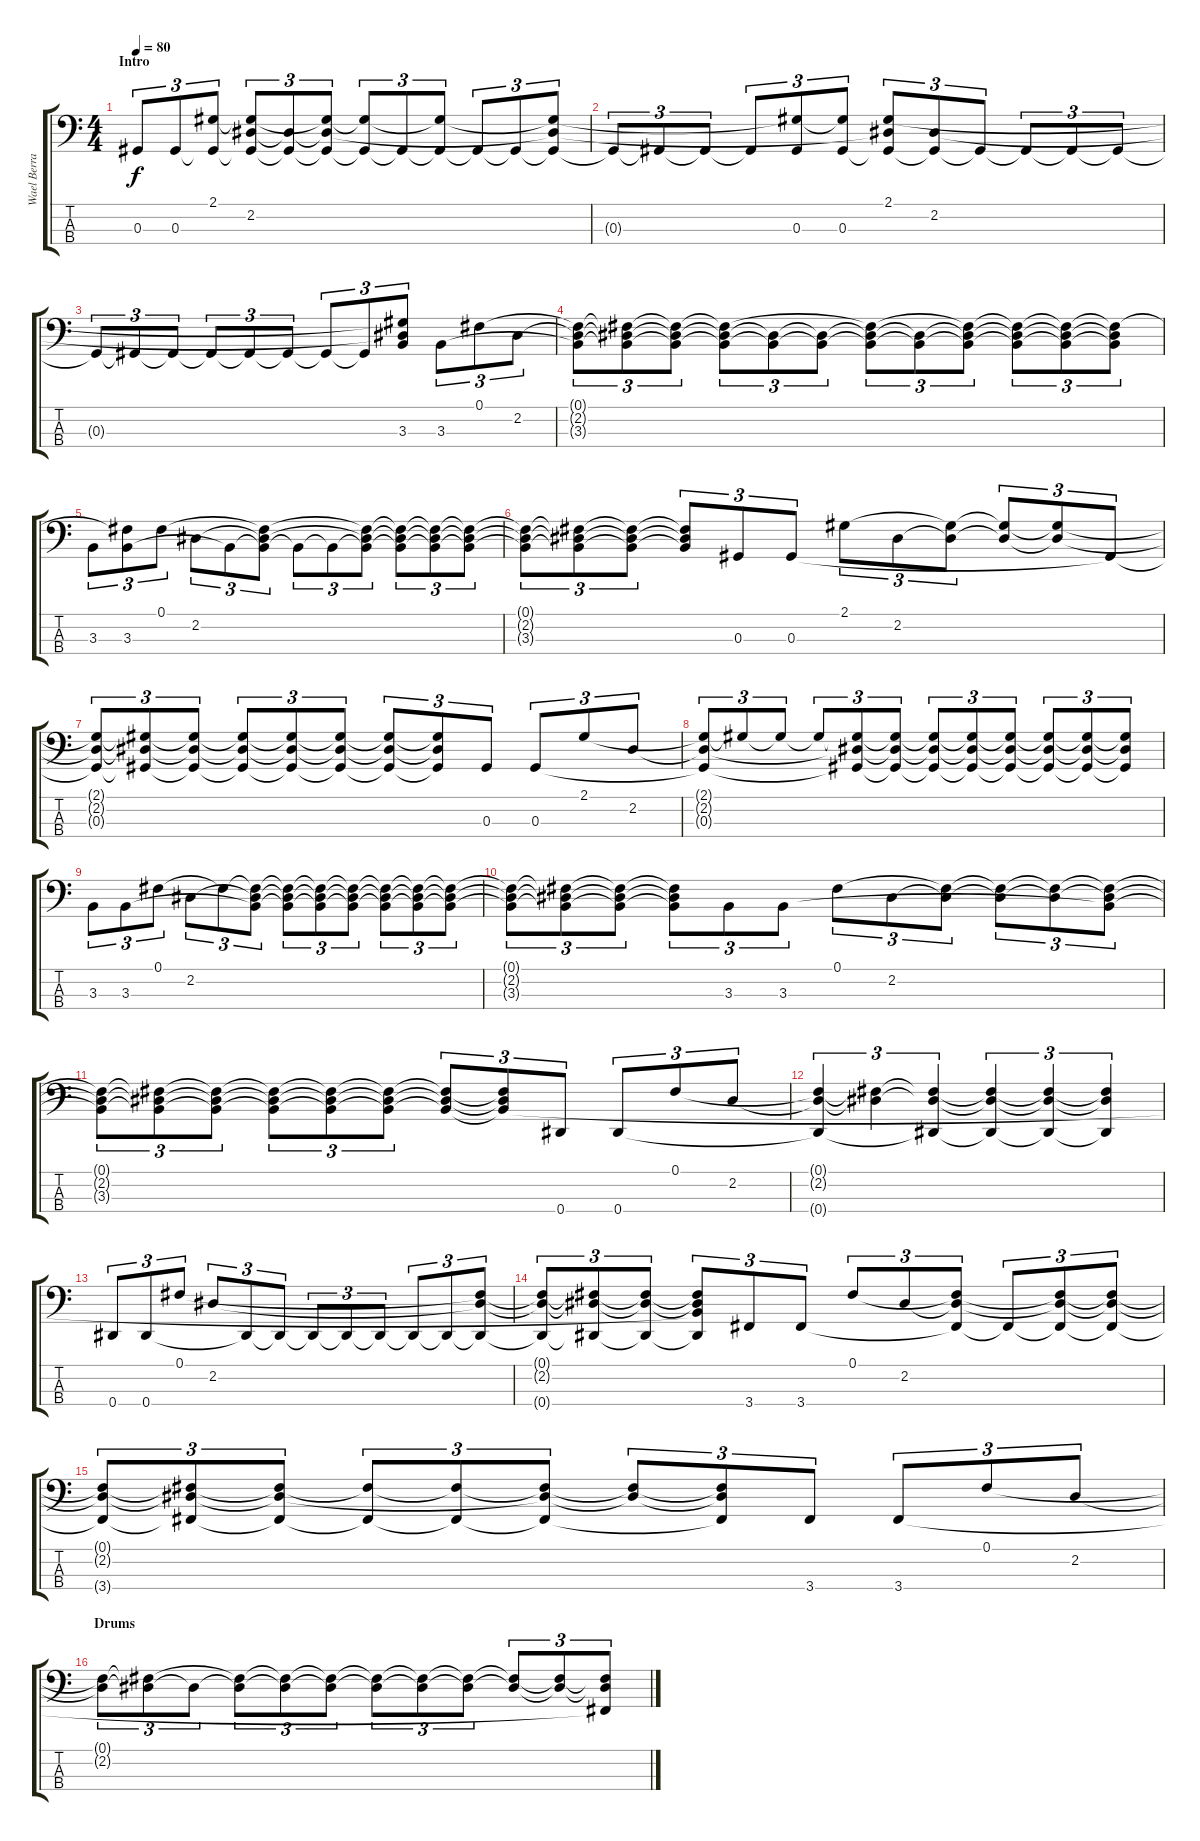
\track ("Wael Berrais" "Wael Berra") {instrument electricbassfinger}
\staff {score tabs}
\tuning (Gb2 Db2 Ab1 Eb1) {hide}
\ts (4 4)
\section ("" "Intro")
\tempo 80
\clef f4
\ks c
0.3.8{tu (3 2) dy f instrument electricbassfinger} 0.3.8{tu (3 2)} (2.1 0.3{t}).8{tu (3 2)} (2.1{t} 2.2 0.3{t}).8{tu (3 2)} (2.2{t} 0.3{t}).8{tu (3 2)} (2.1{t} 2.2{t} 0.3{t}).8{tu (3 2)} (2.1{t} 0.3{t}).8{tu (3 2)} 0.3{t}.8{tu (3 2)} (2.1{t} 0.3{t}).8{tu (3 2)} 0.3{t}.8{tu (3 2)} 0.3{t}.8{tu (3 2)} (2.1{t} 2.2{t} 0.3{t}).8{tu (3 2)} |
0.3{t}.8{tu (3 2)} 0.3{t}.8{tu (3 2)} 0.3{t}.8{tu (3 2)} 0.3{t}.8{tu (3 2)} (2.1{t} 0.3).8{tu (3 2)} (2.1{t} 0.3).8{tu (3 2)} (2.1 2.2{t} 0.3{t}).8{tu (3 2)} (2.2 0.3{t}).8{tu (3 2)} 0.3{t}.8{tu (3 2)} 0.3{t}.8{tu (3 2)} 0.3{t}.8{tu (3 2)} 0.3{t}.8{tu (3 2)} |
0.3{t}.8{tu (3 2)} 0.3{t}.8{tu (3 2)} 0.3{t}.8{tu (3 2)} 0.3{t}.8{tu (3 2)} 0.3{t}.8{tu (3 2)} 0.3{t}.8{tu (3 2)} 0.3{t}.8{tu (3 2)} 0.3{t}.8{tu (3 2)} (2.1{t} 2.2{t} 3.3).8{tu (3 2)} 3.3.8{tu (3 2)} 0.1.8{tu (3 2)} 2.2.8{tu (3 2)} |
(0.1{t} 2.2{t} 3.3{t}).8{tu (3 2)} (0.1{t} 2.2{t} 3.3{t}).8{tu (3 2)} (0.1{t} 2.2{t} 3.3{t}).8{tu (3 2)} (0.1{t} 2.2{t} 3.3{t}).8{tu (3 2)} (2.2{t} 3.3{t}).8{tu (3 2)} (2.2{t} 3.3{t}).8{tu (3 2)} (0.1{t} 2.2{t} 3.3{t}).8{tu (3 2)} (2.2{t} 3.3{t}).8{tu (3 2)} (0.1{t} 2.2{t} 3.3{t}).8{tu (3 2)} (0.1{t} 2.2{t} 3.3{t}).8{tu (3 2)} (0.1{t} 2.2{t} 3.3{t}).8{tu (3 2)} (0.1{t} 2.2{t} 3.3{t}).8{tu (3 2)} |
3.3.8{tu (3 2)} (0.1{t} 3.3).8{tu (3 2)} 0.1.8{tu (3 2)} 2.2.8{tu (3 2)} 3.3{t}.8{tu (3 2)} (0.1{t} 2.2{t} 3.3{t}).8{tu (3 2)} 3.3{t}.8{tu (3 2)} 3.3{t}.8{tu (3 2)} (0.1{t} 2.2{t} 3.3{t}).8{tu (3 2)} (0.1{t} 2.2{t} 3.3{t}).8{tu (3 2)} (0.1{t} 2.2{t} 3.3{t}).8{tu (3 2)} (0.1{t} 2.2{t} 3.3{t}).8{tu (3 2)} |
(0.1{t} 2.2{t} 3.3{t}).8{tu (3 2)} (0.1{t} 2.2{t} 3.3{t}).8{tu (3 2)} (0.1{t} 2.2{t} 3.3{t}).8{tu (3 2)} (0.1{t} 2.2{t} 3.3{t}).8{tu (3 2)} 0.3.8{tu (3 2)} 0.3.8{tu (3 2)} 2.1.8{tu (3 2)} 2.2.8{tu (3 2)} (2.1{t} 2.2{t}).8{tu (3 2)} (2.1{t} 2.2{t}).8{tu (3 2)} (2.1{t} 2.2{t}).8{tu (3 2)} 0.3{t}.8{tu (3 2)} |
(2.1{t} 2.2{t} 0.3{t}).8{tu (3 2)} (2.1{t} 2.2{t} 0.3{t}).8{tu (3 2)} (2.1{t} 2.2{t} 0.3{t}).8{tu (3 2)} (2.1{t} 2.2{t} 0.3{t}).8{tu (3 2)} (2.1{t} 2.2{t} 0.3{t}).8{tu (3 2)} (2.1{t} 2.2{t} 0.3{t}).8{tu (3 2)} (2.1{t} 2.2{t} 0.3{t}).8{tu (3 2)} (2.1{t} 2.2{t} 0.3{t}).8{tu (3 2)} 0.3.8{tu (3 2)} 0.3.8{tu (3 2)} 2.1.8{tu (3 2)} 2.2.8{tu (3 2)} |
(2.1{t} 2.2{t} 0.3{t}).8{tu (3 2)} 2.1{t}.8{tu (3 2)} 2.1{t}.8{tu (3 2)} 2.1{t}.8{tu (3 2)} (2.1{t} 2.2{t} 0.3{t}).8{tu (3 2)} (2.1{t} 2.2{t} 0.3{t}).8{tu (3 2)} (2.1{t} 2.2{t} 0.3{t}).8{tu (3 2)} (2.1{t} 2.2{t} 0.3{t}).8{tu (3 2)} (2.1{t} 2.2{t} 0.3{t}).8{tu (3 2)} (2.1{t} 2.2{t} 0.3{t}).8{tu (3 2)} (2.1{t} 2.2{t} 0.3{t}).8{tu (3 2)} (2.1{t} 2.2{t} 0.3{t}).8{tu (3 2)} |
3.3.8{tu (3 2)} 3.3.8{tu (3 2)} 0.1.8{tu (3 2)} 2.2.8{tu (3 2)} 0.1{t}.8{tu (3 2)} (0.1{t} 2.2{t} 3.3{t}).8{tu (3 2)} (0.1{t} 2.2{t} 3.3{t}).8{tu (3 2)} (0.1{t} 2.2{t} 3.3{t}).8{tu (3 2)} (0.1{t} 2.2{t} 3.3{t}).8{tu (3 2)} (0.1{t} 2.2{t} 3.3{t}).8{tu (3 2)} (0.1{t} 2.2{t} 3.3{t}).8{tu (3 2)} (0.1{t} 2.2{t} 3.3{t}).8{tu (3 2)} |
(0.1{t} 2.2{t} 3.3{t}).8{tu (3 2)} (0.1{t} 2.2{t} 3.3{t}).8{tu (3 2)} (0.1{t} 2.2{t} 3.3{t}).8{tu (3 2)} (0.1{t} 2.2{t} 3.3{t}).8{tu (3 2)} 3.3.8{tu (3 2)} 3.3.8{tu (3 2)} 0.1.8{tu (3 2)} 2.2.8{tu (3 2)} (0.1{t} 2.2{t}).8{tu (3 2)} (0.1{t} 2.2{t}).8{tu (3 2)} (0.1{t} 2.2{t}).8{tu (3 2)} (0.1{t} 2.2{t} 3.3{t}).8{tu (3 2)} |
(0.1{t} 2.2{t} 3.3{t}).8{tu (3 2)} (0.1{t} 2.2{t} 3.3{t}).8{tu (3 2)} (0.1{t} 2.2{t} 3.3{t}).8{tu (3 2)} (0.1{t} 2.2{t} 3.3{t}).8{tu (3 2)} (0.1{t} 2.2{t} 3.3{t}).8{tu (3 2)} (0.1{t} 2.2{t} 3.3{t}).8{tu (3 2)} (0.1{t} 2.2{t} 3.3{t}).8{tu (3 2)} (0.1{t} 2.2{t} 3.3{t}).8{tu (3 2)} 0.4.8{tu (3 2)} 0.4.8{tu (3 2)} 0.1.8{tu (3 2)} 2.2.8{tu (3 2)} |
(0.1{t} 2.2{t} 0.4{t}).4{tu (3 2)} (0.1{t} 2.2{t}).4{tu (3 2)} (0.1{t} 2.2{t} 0.4{t}).4{tu (3 2)} (0.1{t} 2.2{t} 0.4{t}).4{tu (3 2)} (0.1{t} 2.2{t} 0.4{t}).4{tu (3 2)} (0.1{t} 2.2{t} 0.4{t}).4{tu (3 2)} |
0.4.8{tu (3 2)} 0.4.8{tu (3 2)} 0.1.8{tu (3 2)} 2.2.8{tu (3 2)} 0.4{t}.8{tu (3 2)} 0.4{t}.8{tu (3 2)} 0.4{t}.8{tu (3 2)} 0.4{t}.8{tu (3 2)} 0.4{t}.8{tu (3 2)} 0.4{t}.8{tu (3 2)} 0.4{t}.8{tu (3 2)} (0.1{t} 2.2{t} 0.4{t}).8{tu (3 2)} |
(0.1{t} 2.2{t} 0.4{t}).8{tu (3 2)} (0.1{t} 2.2{t} 0.4{t}).8{tu (3 2)} (0.1{t} 2.2{t} 0.4{t}).8{tu (3 2)} (0.1{t} 2.2{t} 3.3{t} 0.4{t}).8{tu (3 2)} 3.4.8{tu (3 2)} 3.4.8{tu (3 2)} 0.1.8{tu (3 2)} 2.2.8{tu (3 2)} (0.1{t} 2.2{t} 3.4{t}).8{tu (3 2)} 3.4{t}.8{tu (3 2)} (0.1{t} 2.2{t} 3.4{t}).8{tu (3 2)} (0.1{t} 2.2{t} 3.4{t}).8{tu (3 2)} |
(0.1{t} 2.2{t} 3.4{t}).8{tu (3 2)} (0.1{t} 2.2{t} 3.4{t}).8{tu (3 2)} (0.1{t} 2.2{t} 3.4{t}).8{tu (3 2)} (0.1{t} 3.4{t}).8{tu (3 2)} (0.1{t} 3.4{t}).8{tu (3 2)} (0.1{t} 2.2{t} 3.4{t}).8{tu (3 2)} (0.1{t} 2.2{t}).8{tu (3 2)} (0.1{t} 2.2{t} 3.4{t}).8{tu (3 2)} 3.4.8{tu (3 2)} 3.4.8{tu (3 2)} 0.1.8{tu (3 2)} 2.2.8{tu (3 2)} |
\section ("" "Drums")
(0.1{t} 2.2{t}).8{tu (3 2)} (0.1{t} 2.2{t}).8{tu (3 2)} 2.2{t}.8{tu (3 2)} (0.1{t} 2.2{t}).8{tu (3 2)} (0.1{t} 2.2{t}).8{tu (3 2)} (0.1{t} 2.2{t}).8{tu (3 2)} (0.1{t} 2.2{t}).8{tu (3 2)} (0.1{t} 2.2{t}).8{tu (3 2)} (0.1{t} 2.2{t}).8{tu (3 2)} (0.1{t} 2.2{t}).8{tu (3 2)} (0.1{t} 2.2{t}).8{tu (3 2)} (0.1{t} 2.2{t} 3.4{t}).8{tu (3 2)}
